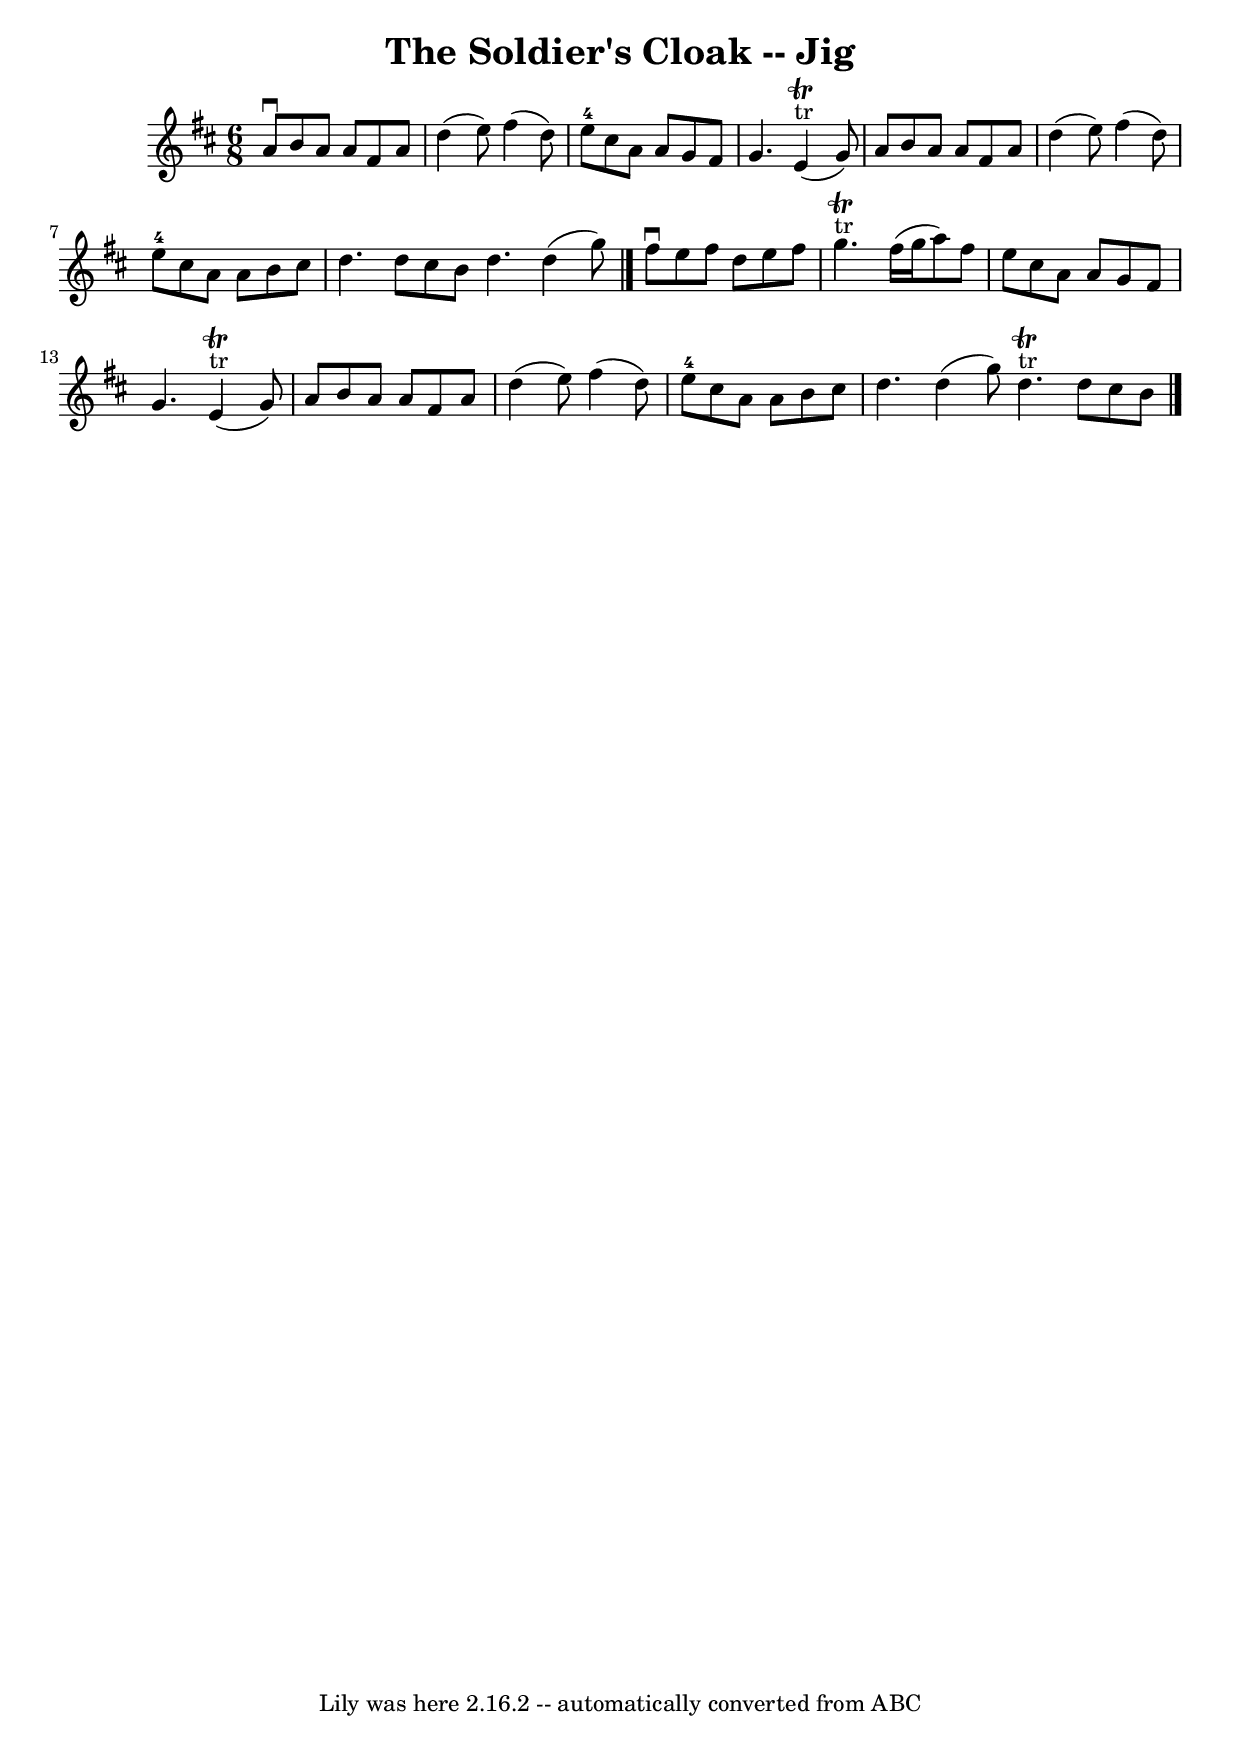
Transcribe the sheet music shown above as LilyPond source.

\version "2.16.2"
\include "Mammoth.ily"
\header {
  %% book = "Ryan's Mammoth Collection"
  crossRefNumber = "1"
  footnotes = "\\\\87 450"
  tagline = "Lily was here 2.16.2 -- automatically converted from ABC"
  title = "The Soldier's Cloak -- Jig"

}
voicedefault =  {


  \time 6/8 
  \key d \major
  a'8^\downbow b'8 a'8 a'8 fis'8 a'8     |
  d''4 (e''8) fis''4 (d''8)   |
  e''8-4   
  cis''8 a'8 a'8 g'8 fis'8    |
  g'4. e'4^"tr"^\trill(
  g'8)   |
  a'8 b'8 a'8 a'8 fis'8 a'8    |
  
  d''4 (e''8) fis''4 (d''8)   |
  e''8-4 cis''8    
  a'8 a'8 b'8 cis''8    |
  d''4. d''8 cis''8 b'8    
  \bar ":|" d''4. d''4 (g''8)   \bar "|." fis''8^\downbow e''8  
  fis''8 d''8 e''8 fis''8    |
  g''4.^"tr"^\trill fis''16 (g''16 a''8) fis''8    |
  e''8 cis''8 a'8 a'8    
  g'8 fis'8    |
  g'4. e'4^"tr"^\trill(g'8)   |
  
  a'8 b'8 a'8 a'8 fis'8 a'8    |
  d''4 (e''8)   
  fis''4 (d''8)   |
  e''8-4 cis''8 a'8 a'8 b'8    
  cis''8    |
  d''4. d''4 (g''8)   \bar ":|" d''4.^"tr"^\trill d''8 cis''8 b'8    \bar "|."   

}

\score{
  <<

    \context Staff="default"
    {
      \voicedefault 
      
    }

  >>
  \layout {
    
  }
  \midi {
  }

}
